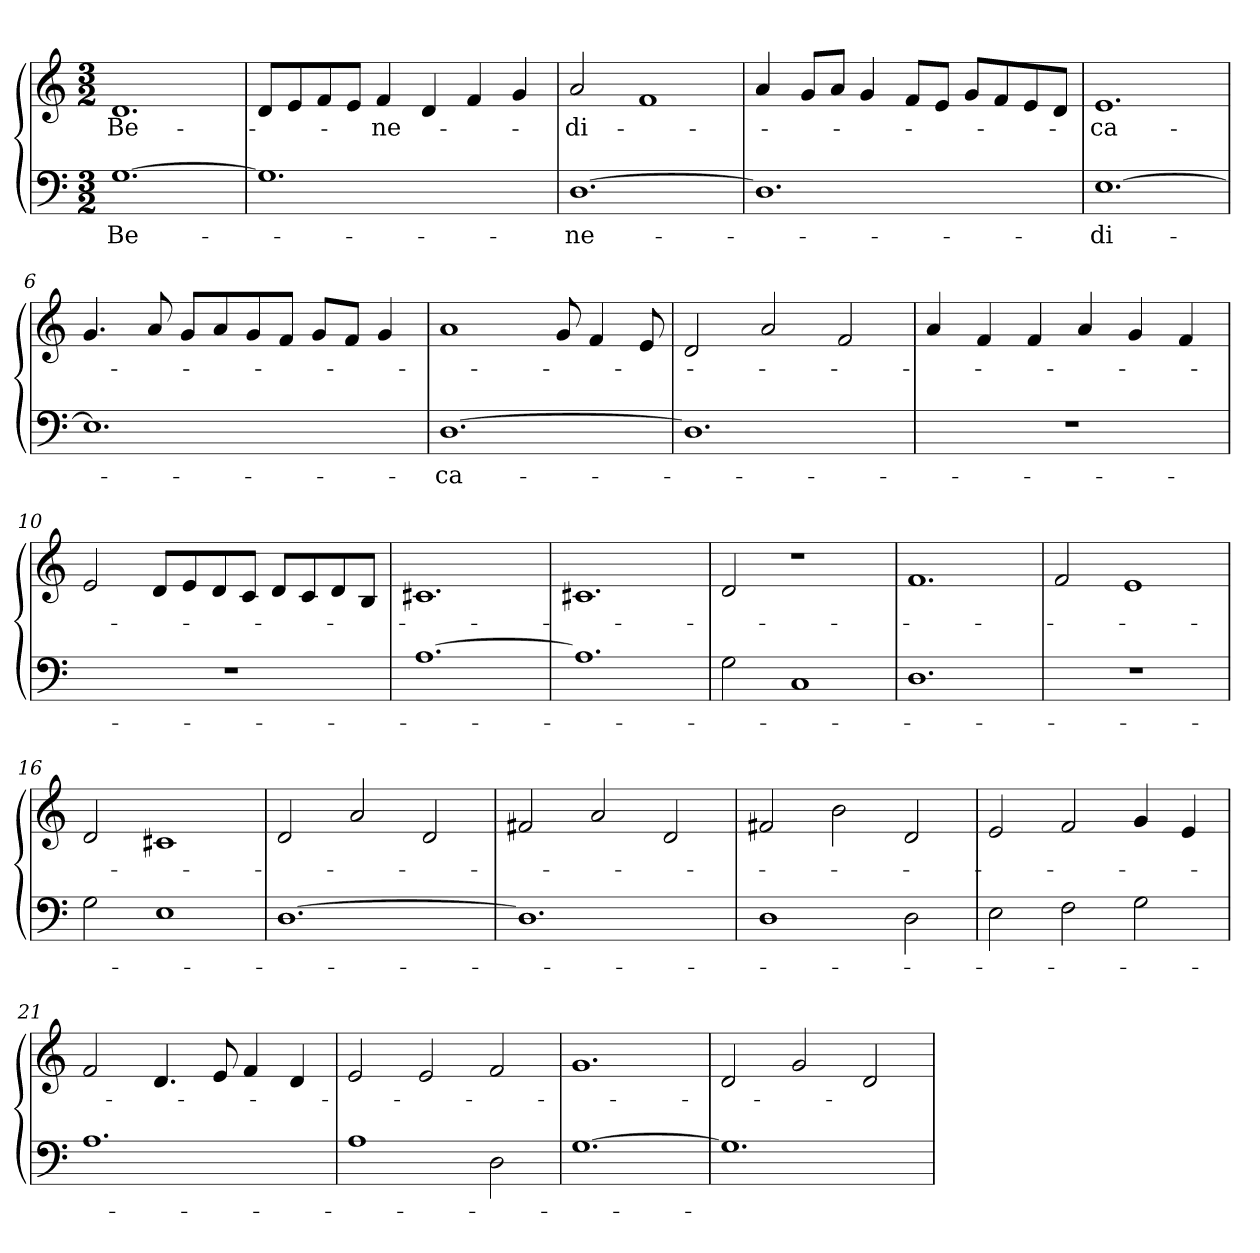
**kern	**text	**kern	**text
*part2	*part2	*part1	*part1
*staff2	*staff2	*staff1	*staff1
*clefF4	*	*clefG2	*
*k[]	*	*k[]	*
*C:	*	*C:	*
*M3/2	*	*M3/2	*
=1	=1	=1	=1
!	!LO:LY:b	!	!LO:LY:b
[1.G	Be-	1.d	Be-
=2	=2	=2	=2
1.G]	.	8d/L	.
.	.	8e/	.
.	.	8f/	.
.	.	8e/J	.
!	!	!	!LO:LY:b
.	.	4f/	-ne-
.	.	4d/	.
.	.	4f/	.
.	.	4g/	.
=3	=3	=3	=3
!	!LO:LY:b	!	!LO:LY:b
[1.D	-ne-	2a/	-di-
.	.	1f	.
=4	=4	=4	=4
1.D]	.	4a/	.
.	.	8g/L	.
.	.	8a/J	.
.	.	4g/	.
.	.	8f/L	.
.	.	8e/J	.
.	.	8g/L	.
.	.	8f/	.
.	.	8e/	.
.	.	8d/J	.
=5	=5	=5	=5
!	!LO:LY:b	!	!LO:LY:b
[1.E	-di-	1.e	-ca-
=6	=6	=6	=6
1.E]	.	4.g/	.
.	.	8a/	.
.	.	8g/L	.
.	.	8a/	.
.	.	8g/	.
.	.	8f/J	.
.	.	8g/L	.
.	.	8f/J	.
.	.	4g/	.
=7	=7	=7	=7
!	!LO:LY:b	!	!
[1.D	-ca-	1a	.
.	.	8g/	.
.	.	4f/	.
.	.	8e/	.
!!LO:LB:g=z
=8	=8	=8	=8
1.D]	.	2d/	.
.	.	2a/	.
.	.	2f/	.
=9	=9	=9	=9
1.r	.	4a/	.
.	.	4f/	.
.	.	4f/	.
.	.	4a/	.
.	.	4g/	.
.	.	4f/	.
=10	=10	=10	=10
1.r	.	2e/	.
.	.	8d/L	.
.	.	8e/	.
.	.	8d/	.
.	.	8c/J	.
.	.	8d/L	.
.	.	8c/	.
.	.	8d/	.
.	.	8B/J	.
=11	=11	=11	=11
[1.A	.	1.c#X	.
=12	=12	=12	=12
1.A]	.	1.c#X	.
=13	=13	=13	=13
2G\	.	2d/	.
1C	.	1r	.
=14	=14	=14	=14
1.D	.	1.f	.
=15	=15	=15	=15
1.r	.	2f/	.
.	.	1e	.
=16	=16	=16	=16
2G\	.	2d/	.
1E	.	1c#i	.
!!LO:LB:g=z
=17	=17	=17	=17
[1.D	.	2d/	.
.	.	2a/	.
.	.	2d/	.
=18	=18	=18	=18
1.D]	.	2f#i/	.
.	.	2a/	.
.	.	2d/	.
=19	=19	=19	=19
1D	.	2f#i/	.
.	.	2b\	.
2D\	.	2d/	.
=20	=20	=20	=20
2E\	.	2e/	.
2F\	.	2f/	.
2G\	.	4g/	.
.	.	4e/	.
=21	=21	=21	=21
1.A	.	2f/	.
.	.	4.d/	.
.	.	8e/	.
.	.	4f/	.
.	.	4d/	.
=22	=22	=22	=22
1A	.	2e/	.
.	.	2e/	.
2D\	.	2f/	.
=23	=23	=23	=23
[1.G	.	1.g	.
=24	=24	=24	=24
1.G]	.	2d/	.
.	.	2g/	.
.	.	2d/	.
=	=	=	=
*-	*-	*-	*-
